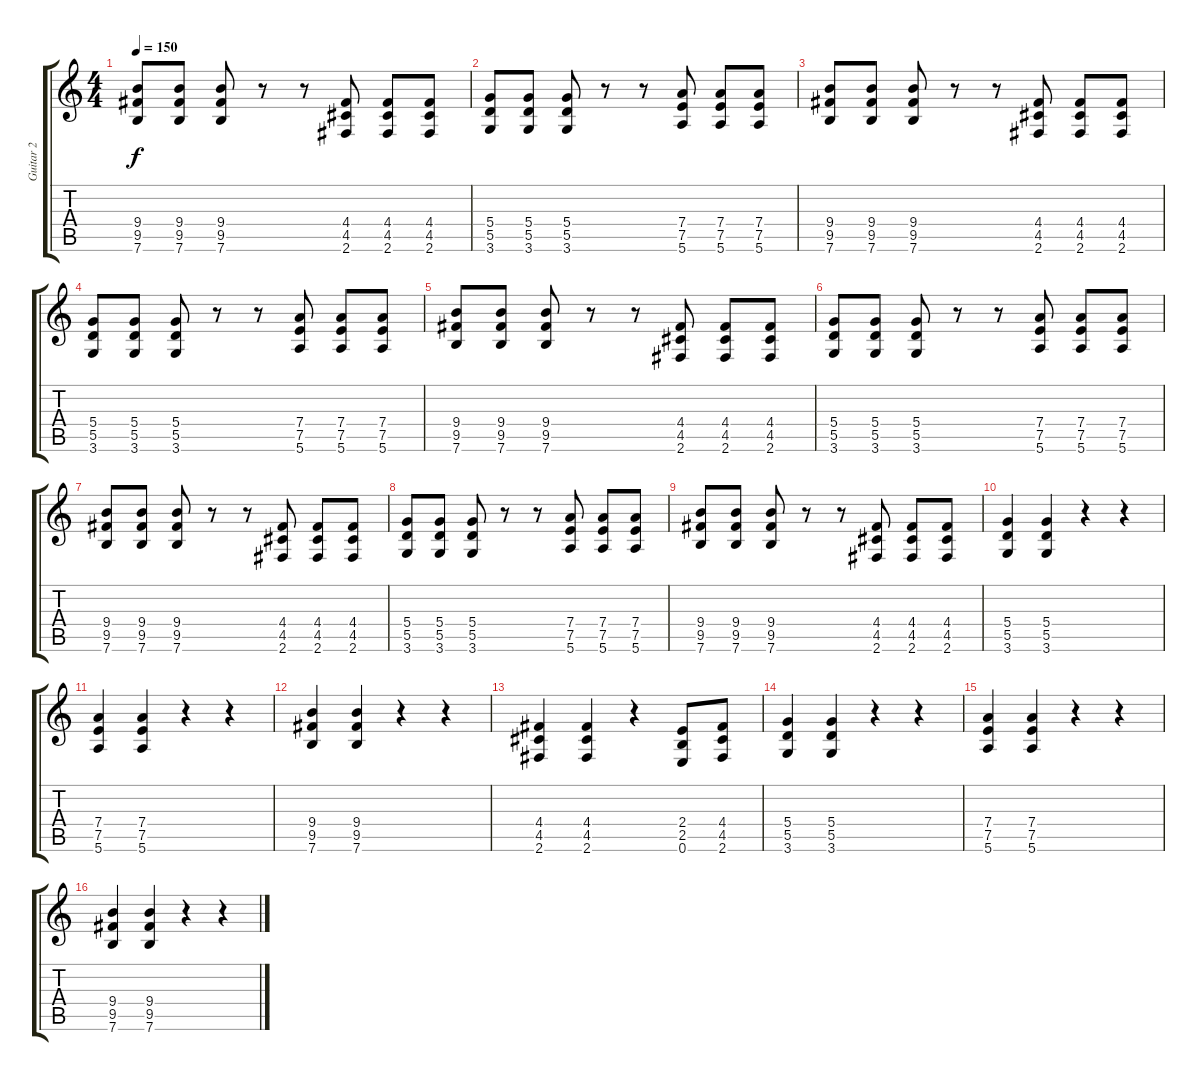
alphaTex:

\track ("Guitar 2" "Guitar 2") {instrument distortionguitar}
\staff {score tabs}
\tuning (E4 B3 G3 D3 A2 E2) {hide}
\ts (4 4)
\tempo 150
\clef g2
\ks c
(9.4 9.5 7.6).8{dy f} (9.4 9.5 7.6).8 (9.4 9.5 7.6).8 r.8 r.8 (4.4 4.5 2.6).8 (4.4 4.5 2.6).8 (4.4 4.5 2.6).8 |
(5.4 5.5 3.6).8 (5.4 5.5 3.6).8 (5.4 5.5 3.6).8 r.8 r.8 (7.4 7.5 5.6).8 (7.4 7.5 5.6).8 (7.4 7.5 5.6).8 |
(9.4 9.5 7.6).8 (9.4 9.5 7.6).8 (9.4 9.5 7.6).8 r.8 r.8 (4.4 4.5 2.6).8 (4.4 4.5 2.6).8 (4.4 4.5 2.6).8 |
(5.4 5.5 3.6).8 (5.4 5.5 3.6).8 (5.4 5.5 3.6).8 r.8 r.8 (7.4 7.5 5.6).8 (7.4 7.5 5.6).8 (7.4 7.5 5.6).8 |
(9.4 9.5 7.6).8 (9.4 9.5 7.6).8 (9.4 9.5 7.6).8 r.8 r.8 (4.4 4.5 2.6).8 (4.4 4.5 2.6).8 (4.4 4.5 2.6).8 |
(5.4 5.5 3.6).8 (5.4 5.5 3.6).8 (5.4 5.5 3.6).8 r.8 r.8 (7.4 7.5 5.6).8 (7.4 7.5 5.6).8 (7.4 7.5 5.6).8 |
(9.4 9.5 7.6).8 (9.4 9.5 7.6).8 (9.4 9.5 7.6).8 r.8 r.8 (4.4 4.5 2.6).8 (4.4 4.5 2.6).8 (4.4 4.5 2.6).8 |
(5.4 5.5 3.6).8 (5.4 5.5 3.6).8 (5.4 5.5 3.6).8 r.8 r.8 (7.4 7.5 5.6).8 (7.4 7.5 5.6).8 (7.4 7.5 5.6).8 |
(9.4 9.5 7.6).8 (9.4 9.5 7.6).8 (9.4 9.5 7.6).8 r.8 r.8 (4.4 4.5 2.6).8 (4.4 4.5 2.6).8 (4.4 4.5 2.6).8 |
(5.4 5.5 3.6).4 (5.4 5.5 3.6).4 r.4 r.4 |
(7.4 7.5 5.6).4 (7.4 7.5 5.6).4 r.4 r.4 |
(9.4 9.5 7.6).4 (9.4 9.5 7.6).4 r.4 r.4 |
(4.4 4.5 2.6).4 (4.4 4.5 2.6).4 r.4 (2.4 2.5 0.6).8 (4.4 4.5 2.6).8 |
(5.4 5.5 3.6).4 (5.4 5.5 3.6).4 r.4 r.4 |
(7.4 7.5 5.6).4 (7.4 7.5 5.6).4 r.4 r.4 |
(9.4 9.5 7.6).4 (9.4 9.5 7.6).4 r.4 r.4
